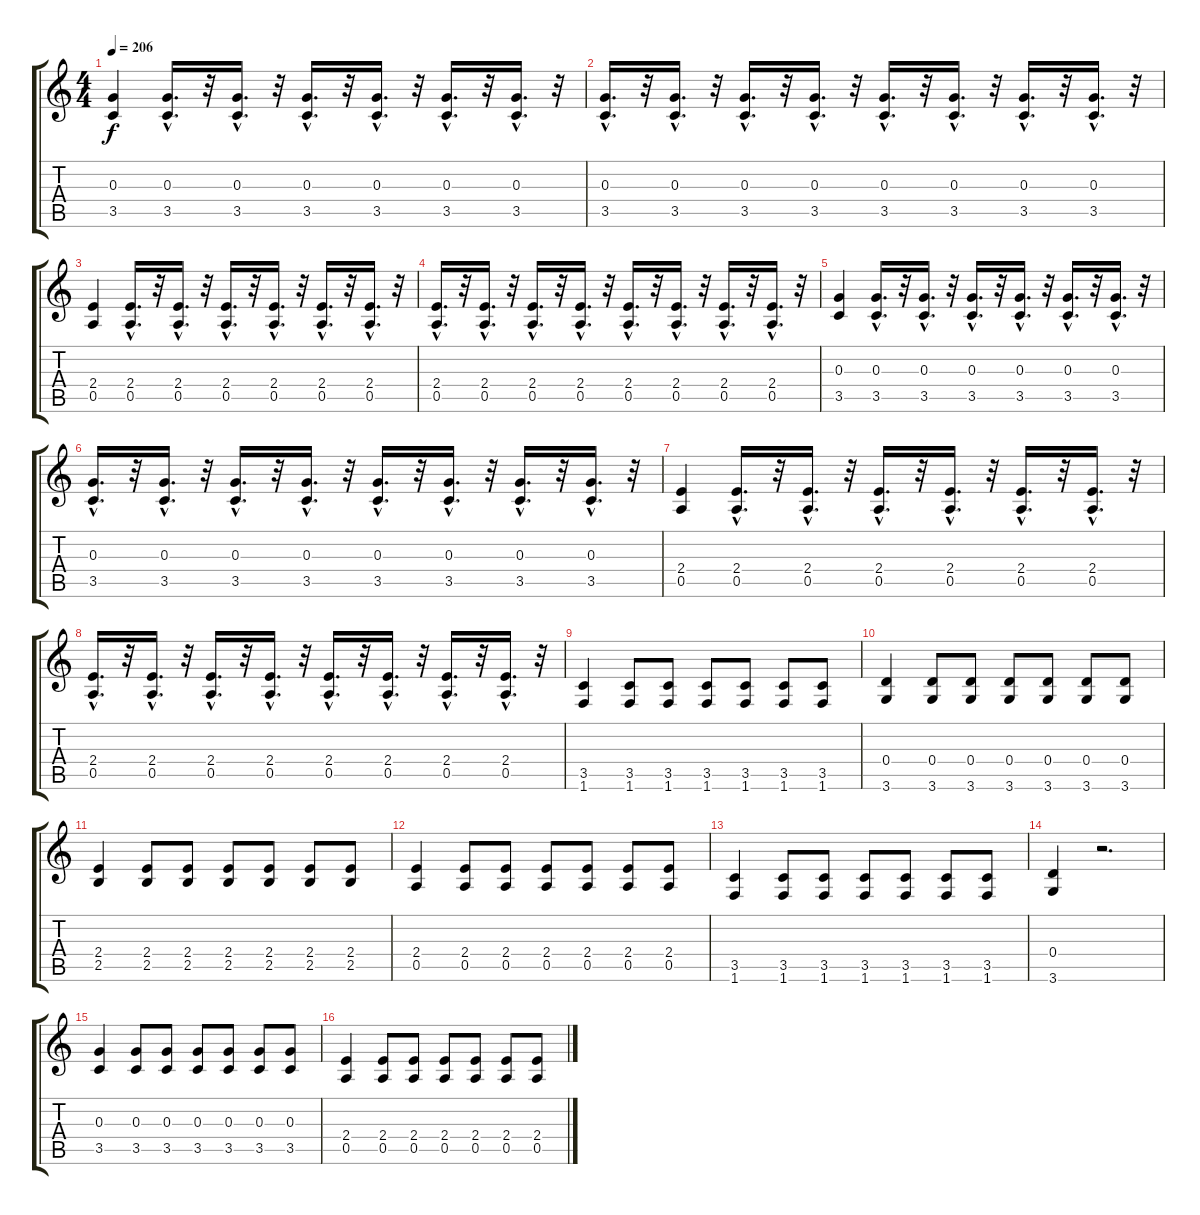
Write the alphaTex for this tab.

\track "" {instrument overdrivenguitar}
\staff {score tabs}
\tuning (E4 B3 G3 D3 A2 E2) {hide}
\ts (4 4)
\tempo 206
\clef g2
\ks c
(0.3 3.5).4{dy f} (0.3{hac} 3.5{hac}).16{d} r.32 (0.3{hac} 3.5{hac}).16{d} r.32 (0.3{hac} 3.5{hac}).16{d} r.32 (0.3{hac} 3.5{hac}).16{d} r.32 (0.3{hac} 3.5{hac}).16{d} r.32 (0.3{hac} 3.5{hac}).16{d} r.32 |
(0.3{hac} 3.5{hac}).16{d} r.32 (0.3{hac} 3.5{hac}).16{d} r.32 (0.3{hac} 3.5{hac}).16{d} r.32 (0.3{hac} 3.5{hac}).16{d} r.32 (0.3{hac} 3.5{hac}).16{d} r.32 (0.3{hac} 3.5{hac}).16{d} r.32 (0.3{hac} 3.5{hac}).16{d} r.32 (0.3{hac} 3.5{hac}).16{d} r.32 |
(2.4 0.5).4 (2.4{hac} 0.5{hac}).16{d} r.32 (2.4{hac} 0.5{hac}).16{d} r.32 (2.4{hac} 0.5{hac}).16{d} r.32 (2.4{hac} 0.5{hac}).16{d} r.32 (2.4{hac} 0.5{hac}).16{d} r.32 (2.4{hac} 0.5{hac}).16{d} r.32 |
(2.4{hac} 0.5{hac}).16{d} r.32 (2.4{hac} 0.5{hac}).16{d} r.32 (2.4{hac} 0.5{hac}).16{d} r.32 (2.4{hac} 0.5{hac}).16{d} r.32 (2.4{hac} 0.5{hac}).16{d} r.32 (2.4{hac} 0.5{hac}).16{d} r.32 (2.4{hac} 0.5{hac}).16{d} r.32 (2.4{hac} 0.5{hac}).16{d} r.32 |
(0.3 3.5).4 (0.3{hac} 3.5{hac}).16{d} r.32 (0.3{hac} 3.5{hac}).16{d} r.32 (0.3{hac} 3.5{hac}).16{d} r.32 (0.3{hac} 3.5{hac}).16{d} r.32 (0.3{hac} 3.5{hac}).16{d} r.32 (0.3{hac} 3.5{hac}).16{d} r.32 |
(0.3{hac} 3.5{hac}).16{d} r.32 (0.3{hac} 3.5{hac}).16{d} r.32 (0.3{hac} 3.5{hac}).16{d} r.32 (0.3{hac} 3.5{hac}).16{d} r.32 (0.3{hac} 3.5{hac}).16{d} r.32 (0.3{hac} 3.5{hac}).16{d} r.32 (0.3{hac} 3.5{hac}).16{d} r.32 (0.3{hac} 3.5{hac}).16{d} r.32 |
(2.4 0.5).4 (2.4{hac} 0.5{hac}).16{d} r.32 (2.4{hac} 0.5{hac}).16{d} r.32 (2.4{hac} 0.5{hac}).16{d} r.32 (2.4{hac} 0.5{hac}).16{d} r.32 (2.4{hac} 0.5{hac}).16{d} r.32 (2.4{hac} 0.5{hac}).16{d} r.32 |
(2.4{hac} 0.5{hac}).16{d} r.32 (2.4{hac} 0.5{hac}).16{d} r.32 (2.4{hac} 0.5{hac}).16{d} r.32 (2.4{hac} 0.5{hac}).16{d} r.32 (2.4{hac} 0.5{hac}).16{d} r.32 (2.4{hac} 0.5{hac}).16{d} r.32 (2.4{hac} 0.5{hac}).16{d} r.32 (2.4{hac} 0.5{hac}).16{d} r.32 |
(3.5 1.6).4 (3.5 1.6).8 (3.5 1.6).8 (3.5 1.6).8 (3.5 1.6).8 (3.5 1.6).8 (3.5 1.6).8 |
(0.4 3.6).4 (0.4 3.6).8 (0.4 3.6).8 (0.4 3.6).8 (0.4 3.6).8 (0.4 3.6).8 (0.4 3.6).8 |
(2.4 2.5).4 (2.4 2.5).8 (2.4 2.5).8 (2.4 2.5).8 (2.4 2.5).8 (2.4 2.5).8 (2.4 2.5).8 |
(2.4 0.5).4 (2.4 0.5).8 (2.4 0.5).8 (2.4 0.5).8 (2.4 0.5).8 (2.4 0.5).8 (2.4 0.5).8 |
(3.5 1.6).4 (3.5 1.6).8 (3.5 1.6).8 (3.5 1.6).8 (3.5 1.6).8 (3.5 1.6).8 (3.5 1.6).8 |
(0.4 3.6).4 r.2{d} |
(0.3 3.5).4 (0.3 3.5).8 (0.3 3.5).8 (0.3 3.5).8 (0.3 3.5).8 (0.3 3.5).8 (0.3 3.5).8 |
(2.4 0.5).4 (2.4 0.5).8 (2.4 0.5).8 (2.4 0.5).8 (2.4 0.5).8 (2.4 0.5).8 (2.4 0.5).8
